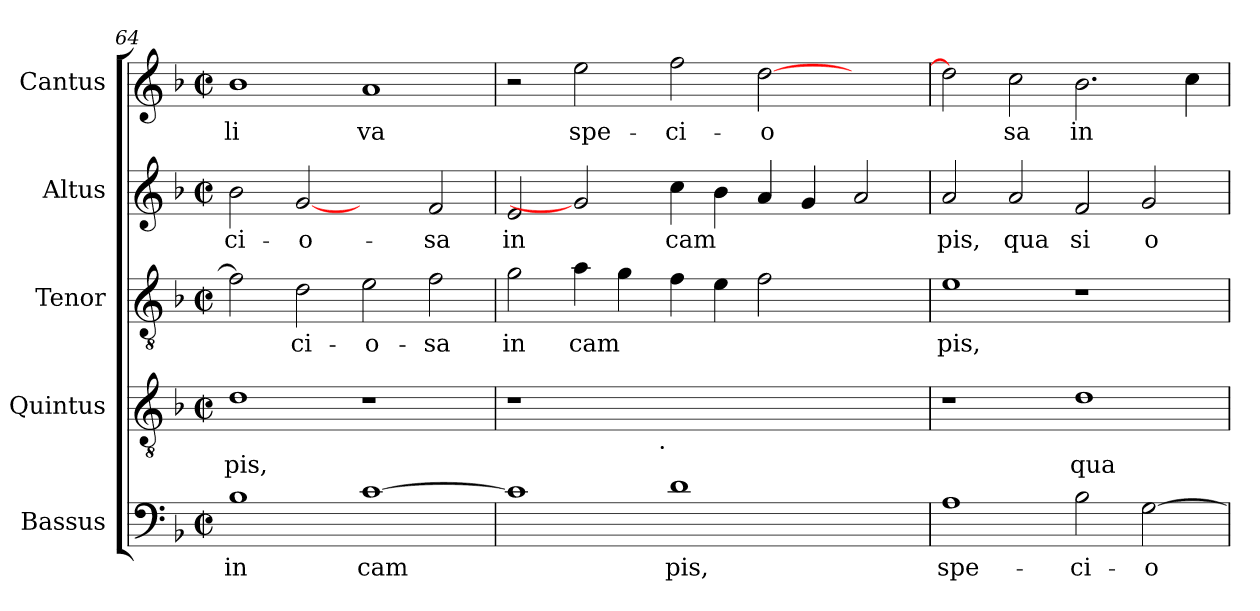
**kern	**text	**kern	**text	**kern	**text	**kern	**text	**kern	**text
*part5	*part5	*part4	*part4	*part3	*part3	*part2	*part2	*part1	*part1
*staff5	*staff5	*staff4	*staff4	*staff3	*staff3	*staff2	*staff2	*staff1	*staff1
*I"Bassus	*	*I"Quintus	*	*I"Tenor	*	*I"Altus	*	*I"Cantus	*
*clefF4	*	*clefGv2	*	*clefGv2	*	*clefG2	*	*clefG2	*
*k[b-]	*	*k[b-]	*	*k[b-]	*	*k[b-]	*	*k[b-]	*
*F:	*	*F:	*	*F:	*	*F:	*	*F:	*
*M2/2	*	*M2/2	*	*M2/2	*	*M2/2	*	*M2/2	*
*met(c|)	*	*met(c|)	*	*met(c|)	*	*met(c|)	*	*met(c|)	*
=64	=64	=64	=64	=64	=64	=64	=64	=64	=64
!	!LO:LY:b	!	!LO:LY:b	!	!LO:LY:b	!	!LO:LY:b:cj	!	!LO:LY:b:cj
1B-	in	1d	pis,	2f\]	--	2b-\	-ci-	1b-	li
!	!	!	!	!	!LO:LY:b	!	!LO:LY:b:cj	!	!
.	.	.	.	2d\	-ci-	[2g	-o-	.	.
!	!LO:LY:b	!	!	!	!LO:LY:b	!	!	!	!LO:LY:b:cj
[>1c	cam	1r	.	2e\	-o-	2ryy	.	1a	va
!	!	!	!	!	!LO:LY:b	!	!LO:LY:b:cj	!	!
.	.	.	.	2f\	-sa	2f/	-sa	.	.
!!LO:PB:g=z
=65	=65	=65	=65	=65	=65	=65	=65	=65	=65
!	!LO:LY:b	!	!	!	!LO:LY:b	!	!LO:LY:b:cj	!	!
*	*	*^	*	*	*	*	*	*	*
1c]	.	1r	2ryy	.	2g\	in	2e/	in	2r	.
!	!	!	!	!	!	!LO:LY:b	!	!	!	!LO:LY:b:cj
.	.	.	4...ryy	.	4a\	cam-	2g]	.	2ee\	spe-
!	!	!	!	!	!	!LO:LY:b	!	!	!	!
.	.	.	.	.	4g\	--	.	.	.	.
!	!	!	!LO:TX:b:t=.	!	!	!	!	!	!	!
.	.	.	1ryy	.	.	.	.	.	.	.
!	!LO:LY:b	!	!	!	!	!LO:LY:b	!	!LO:LY:b:cj	!	!LO:LY:b:cj
1d	pis,	1.ryy	.	.	4f\	--	4cc\	cam	2ff\	-ci-
!	!	!	!	!	!	!LO:LY:b	!	!LO:LY:b:cj	!	!
.	.	.	.	.	4e\	--	4b-\	.	.	.
!	!	!	!	!	!	!LO:LY:b	!	!LO:LY:b:cj	!	!LO:LY:b:cj
.	.	.	.	.	2f\	--	4a/	.	[>2dd\	-o-
!	!	!	!	!	!	!	!	!LO:LY:b:cj	!	!
.	.	.	.	.	.	.	4g/	.	.	.
.	.	.	2ryy	.	.	.	.	.	.	.
!	!	!	!	!	!	!	!	!LO:LY:b:cj	!	!
2ryy	.	.	.	.	2ryy	.	2a/	.	2ryy	.
.	.	.	32ryy	.	.	.	.	.	.	.
=66	=66	=66	=66	=66	=66	=66	=66	=66	=66	=66
!	!LO:LY:b	!	!	!	!	!LO:LY:b	!	!LO:LY:b:cj	!	!LO:LY:b:cj
*	*	*v	*v	*	*	*	*	*	*	*
1A	spe-	1r	.	1e	-pis,	2a/	pis,	2dd\]	--
!	!	!	!	!	!	!	!LO:LY:b:cj	!	!LO:LY:b:cj
.	.	.	.	.	.	2a/	qua	2cc\	-sa
!	!LO:LY:b	!	!LO:LY:b	!	!	!	!LO:LY:b:cj	!	!LO:LY:b:cj
2B-\	-ci-	1d	qua-	1r	.	2f/	si	2.b-\	in
!	!LO:LY:b	!	!	!	!	!	!LO:LY:b:cj	!	!
[>2G\	-o-	.	.	.	.	2g/	o	.	.
!	!	!	!	!	!	!	!	!	!LO:LY:b:cj
.	.	.	.	.	.	.	.	4cc\	.
=	=	=	=	=	=	=	=	=	=
*-	*-	*-	*-	*-	*-	*-	*-	*-	*-
